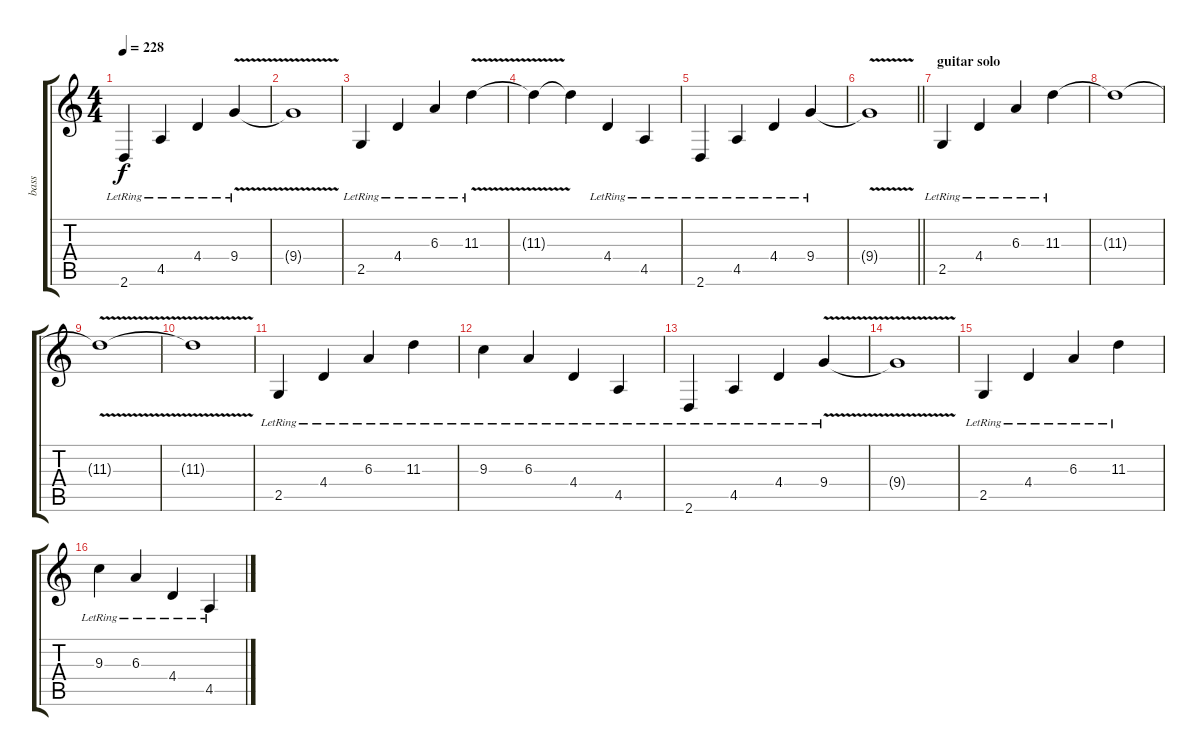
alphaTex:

\track ("bass" "bass") {instrument slapbass1}
\staff {score tabs}
\tuning (C4 G3 Eb3 Bb2 F2 C2) {hide}
\ts (4 4)
\tempo 228
\clef g2
\ks c
2.6{lr}.4{dy f} 4.5{lr}.4 4.4{lr}.4 9.4{v lr}.4 |
9.4{t}.1 |
2.5{lr}.4 4.4{lr}.4 6.3{lr}.4 11.3{v lr}.4 |
11.3{t}.4 11.3{t}.4 4.4{lr}.4 4.5{lr}.4 |
2.6{lr}.4 4.5{lr}.4 4.4{lr}.4 9.4{lr}.4 |
\barLineRight lightlight
9.4{v t}.1 |
\section ("" "guitar solo")
2.5{lr}.4 4.4{lr}.4 6.3{lr}.4 11.3{lr}.4 |
11.3{t}.1 |
11.3{v t}.1 |
11.3{t}.1 |
2.5{lr}.4 4.4{lr}.4 6.3{lr}.4 11.3{lr}.4 |
9.3{lr}.4 6.3{lr}.4 4.4{lr}.4 4.5{lr}.4 |
2.6{lr}.4 4.5{lr}.4 4.4{lr}.4 9.4{v lr}.4 |
9.4{t}.1 |
2.5{lr}.4 4.4{lr}.4 6.3{lr}.4 11.3{lr}.4 |
9.3{lr}.4 6.3{lr}.4 4.4{lr}.4 4.5{lr}.4
